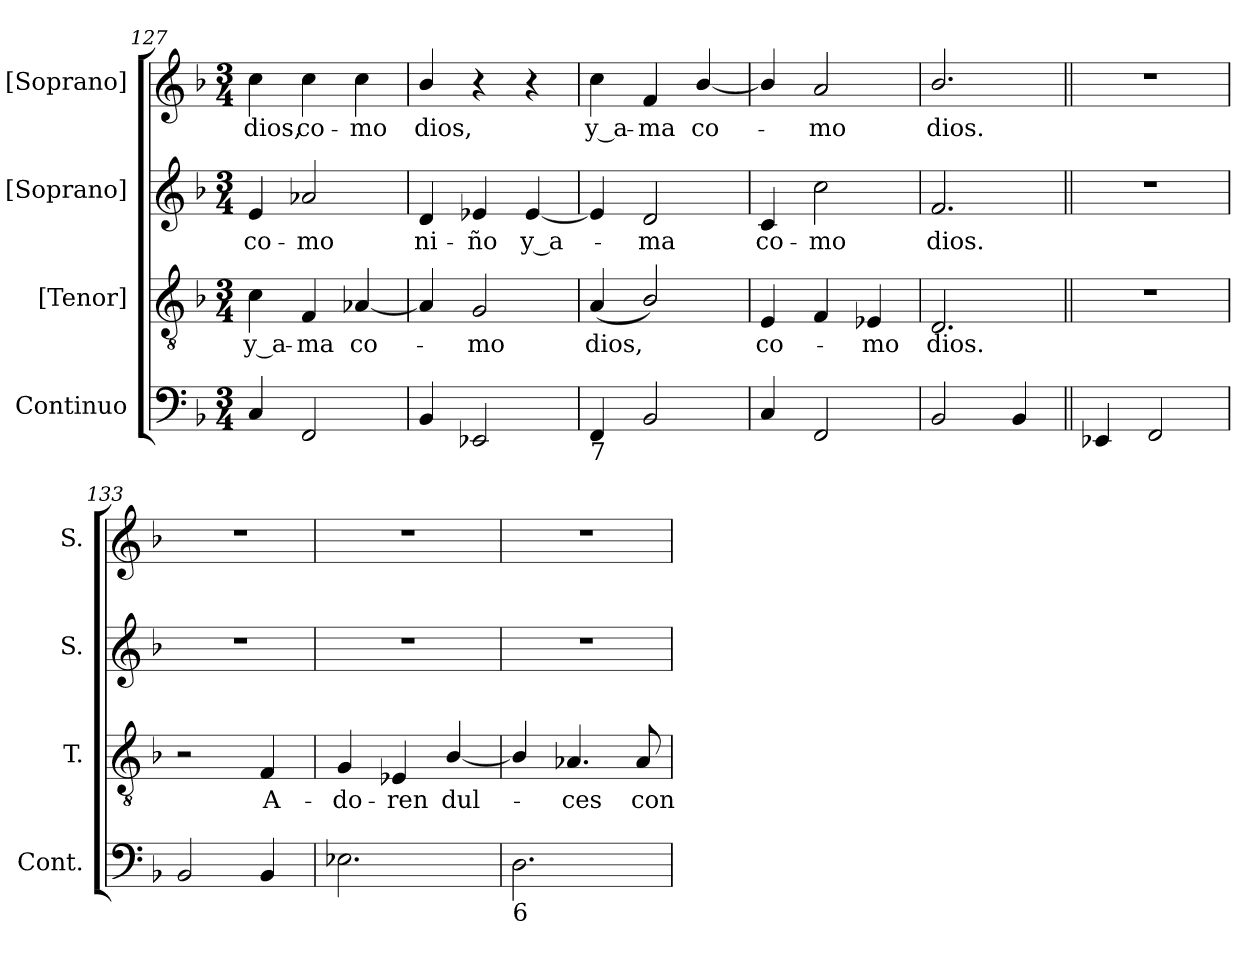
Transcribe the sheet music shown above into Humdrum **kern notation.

**kern	**kern	**text	**kern	**text	**kern	**text
*part4	*part3	*part3	*part2	*part2	*part1	*part1
*staff4	*staff3	*staff3	*staff2	*staff2	*staff1	*staff1
*I"Continuo	*I"[Tenor]	*	*I"[Soprano]	*	*I"[Soprano]	*
*I'Cont.	*I'T.	*	*I'S.	*	*I'S.	*
*clefF4	*clefGv2	*	*clefG2	*	*clefG2	*
*	*ITrd7c12	*	*	*	*	*
*k[b-]	*k[b-]	*	*k[b-]	*	*k[b-]	*
*F:	*F:	*	*F:	*	*F:	*
*M3/4	*M3/4	*	*M3/4	*	*M3/4	*
=127	=127	=127	=127	=127	=127	=127
!	!	!LO:LY:b:color=#000000	!	!	!	!
!	!	!	!	!LO:LY:b:color=#000000	!	!
!	!	!	!	!	!	!LO:LY:b:color=#000000
4Ci/	4Ci\	y_a-	4ei/	co-	4cci\	dios,
!	!	!LO:LY:b:color=#000000	!	!	!	!
!	!	!	!	!LO:LY:b:color=#000000	!	!
!	!	!	!	!	!	!LO:LY:b:color=#000000
2FFi/	4FFi/	-ma	2a-Xi/	-mo	4cci\	co-
!	!	!LO:LY:b:color=#000000	!	!	!	!
!	!	!	!	!	!	!LO:LY:b:color=#000000
.	[4AA-Xi/	co-	.	.	4cci\	-mo
=128	=128	=128	=128	=128	=128	=128
!	!	!	!	!LO:LY:b:color=#000000	!	!
!	!	!	!	!	!	!LO:LY:b:color=#000000
4BB-i/	4AA-i/]	.	4di/	ni-	4b-i/	dios,
!	!	!LO:LY:b:color=#000000	!	!	!	!
!	!	!	!	!LO:LY:b:color=#000000	!	!
2EE-Xi/	2GGi/	-mo	4e-Xi/	-ño	4r	.
!	!	!	!	!LO:LY:b:color=#000000	!	!
.	.	.	[4e-i/	y_a-	4r	.
=129	=129	=129	=129	=129	=129	=129
!	!	!LO:LY:b:color=#000000	!	!	!	!
!LO:TX:b:t=7	!	!	!	!	!	!
!	!	!	!	!	!	!LO:LY:b:color=#000000
4FFi/	(4AAi/	dios,	4e-i/]	.	4cci\	y_a-
!	!	!	!	!LO:LY:b:color=#000000	!	!
!	!	!	!	!	!	!LO:LY:b:color=#000000
2BB-i/	2BB-i/)	.	2di/	-ma	4fi/	-ma
!	!	!	!	!	!	!LO:LY:b:color=#000000
.	.	.	.	.	[4b-i/	co-
=130	=130	=130	=130	=130	=130	=130
!	!	!LO:LY:b:color=#000000	!	!	!	!
!	!	!	!	!LO:LY:b:color=#000000	!	!
4Ci/	4EEi/	co-	4ci/	co-	4b-i/]	.
!	!	!	!	!LO:LY:b:color=#000000	!	!
!	!	!	!	!	!	!LO:LY:b:color=#000000
2FFi/	4FFi/	.	2cci\	-mo	2ai/	-mo
!	!	!LO:LY:b:color=#000000	!	!	!	!
.	4EE-Xi/	-mo	.	.	.	.
=131	=131	=131	=131	=131	=131	=131
!	!	!LO:LY:b:color=#000000	!	!	!	!
!	!	!	!	!LO:LY:b:color=#000000	!	!
!	!	!	!	!	!	!LO:LY:b:color=#000000
2BB-i/	2.DDi/	dios.	2.fi/	dios.	2.b-i/	dios.
4BB-i/	.	.	.	.	.	.
!!LO:LB:g=z
=132||	=132||	=132||	=132||	=132||	=132||	=132||
!	!LO:N:vis=1	!	!LO:N:vis=1	!	!LO:N:vis=1	!
4EE-Xi/	2.r	.	2.r	.	2.r	.
2FFi/	.	.	.	.	.	.
=133	=133	=133	=133	=133	=133	=133
!	!	!	!LO:N:vis=1	!	!LO:N:vis=1	!
2BB-i/	2r	.	2.r	.	2.r	.
!	!	!LO:LY:b:color=#000000	!	!	!	!
4BB-i/	4FFi/	A-	.	.	.	.
=134	=134	=134	=134	=134	=134	=134
!	!	!LO:LY:b:color=#000000	!LO:N:vis=1	!	!LO:N:vis=1	!
2.E-Xi\	4GGi/	-do-	2.r	.	2.r	.
!	!	!LO:LY:b:color=#000000	!	!	!	!
.	4EE-Xi/	-ren	.	.	.	.
!	!	!LO:LY:b:color=#000000	!	!	!	!
.	[4BB-i/	dul-	.	.	.	.
=135	=135	=135	=135	=135	=135	=135
!LO:TX:b:t=6	!	!	!	!	!	!
!	!	!	!LO:N:vis=1	!	!LO:N:vis=1	!
2.Di\	4BB-i/]	.	2.r	.	2.r	.
!	!	!LO:LY:b:color=#000000	!	!	!	!
.	4.AA-Xi/	-ces	.	.	.	.
!	!	!LO:LY:b:color=#000000	!	!	!	!
.	8AA-i/	con-	.	.	.	.
=	=	=	=	=	=	=
*-	*-	*-	*-	*-	*-	*-
